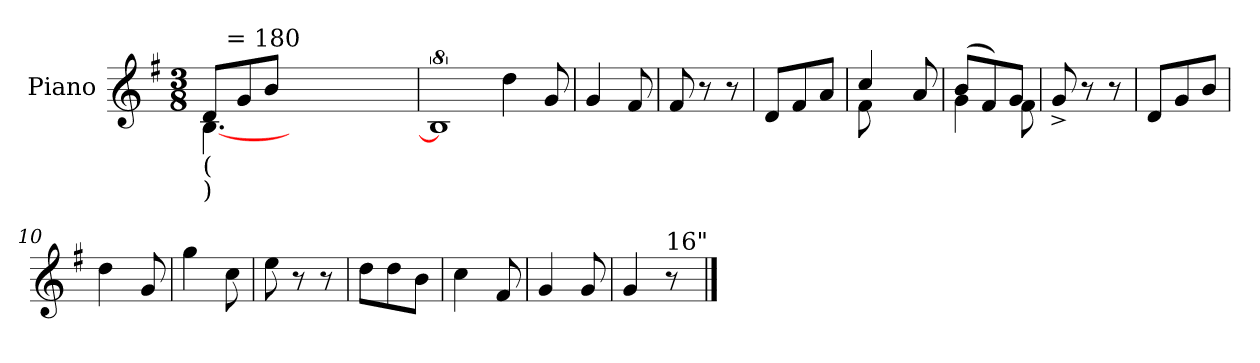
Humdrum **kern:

**kern
*part1
*staff1
*I"Piano
*I'Pno
*clefG2
*k[f#]
*G:
*M3/8
=1
*^
!LO:TX:b:t=(	!
!LO:TX:b:t=)	!
!	!LO:N:head=diamond
*	*^
8d/L	[4.B	16.ryy
!	!	!LO:TX:a:t== 180
.	.	2ryy
8g/	.	.
8b/J	.	.
2ryy	2ryy	.
.	.	4ryy
.	.	8ryy
8ryy	8ryy	.
.	.	32ryy
=2	=2	=2
!LO:N:head=diamond	!	!
*v	*v	*v
8%5B]
4dd\
8g/
=3
4g/
8f#/
=4
8f#/
8r
8r
!!LO:LB:g=z
=5
8d/L
8f#/
8a/J
=6
*^
4cc/	8f#!\
.	4ryy
8a/	.
=7	=7
(>8b/L	4g!\
8f#/)	.
8g/J	8f#!\
*v	*v
=8
8g^>/
8r
8r
!!LO:LB:g=z
=9
8d/L
8g/
8b/J
=10
4dd\
8g/
=11
4gg\
8cc\
=12
8ee\
8r
8r
!!LO:LB:g=z
=13
8dd\L
8dd\
8b\J
=14
4cc\
8f#/
=15
4g/
8g/
=16
4g/
!LO:TX:a:t=16"
8r
==
*-
